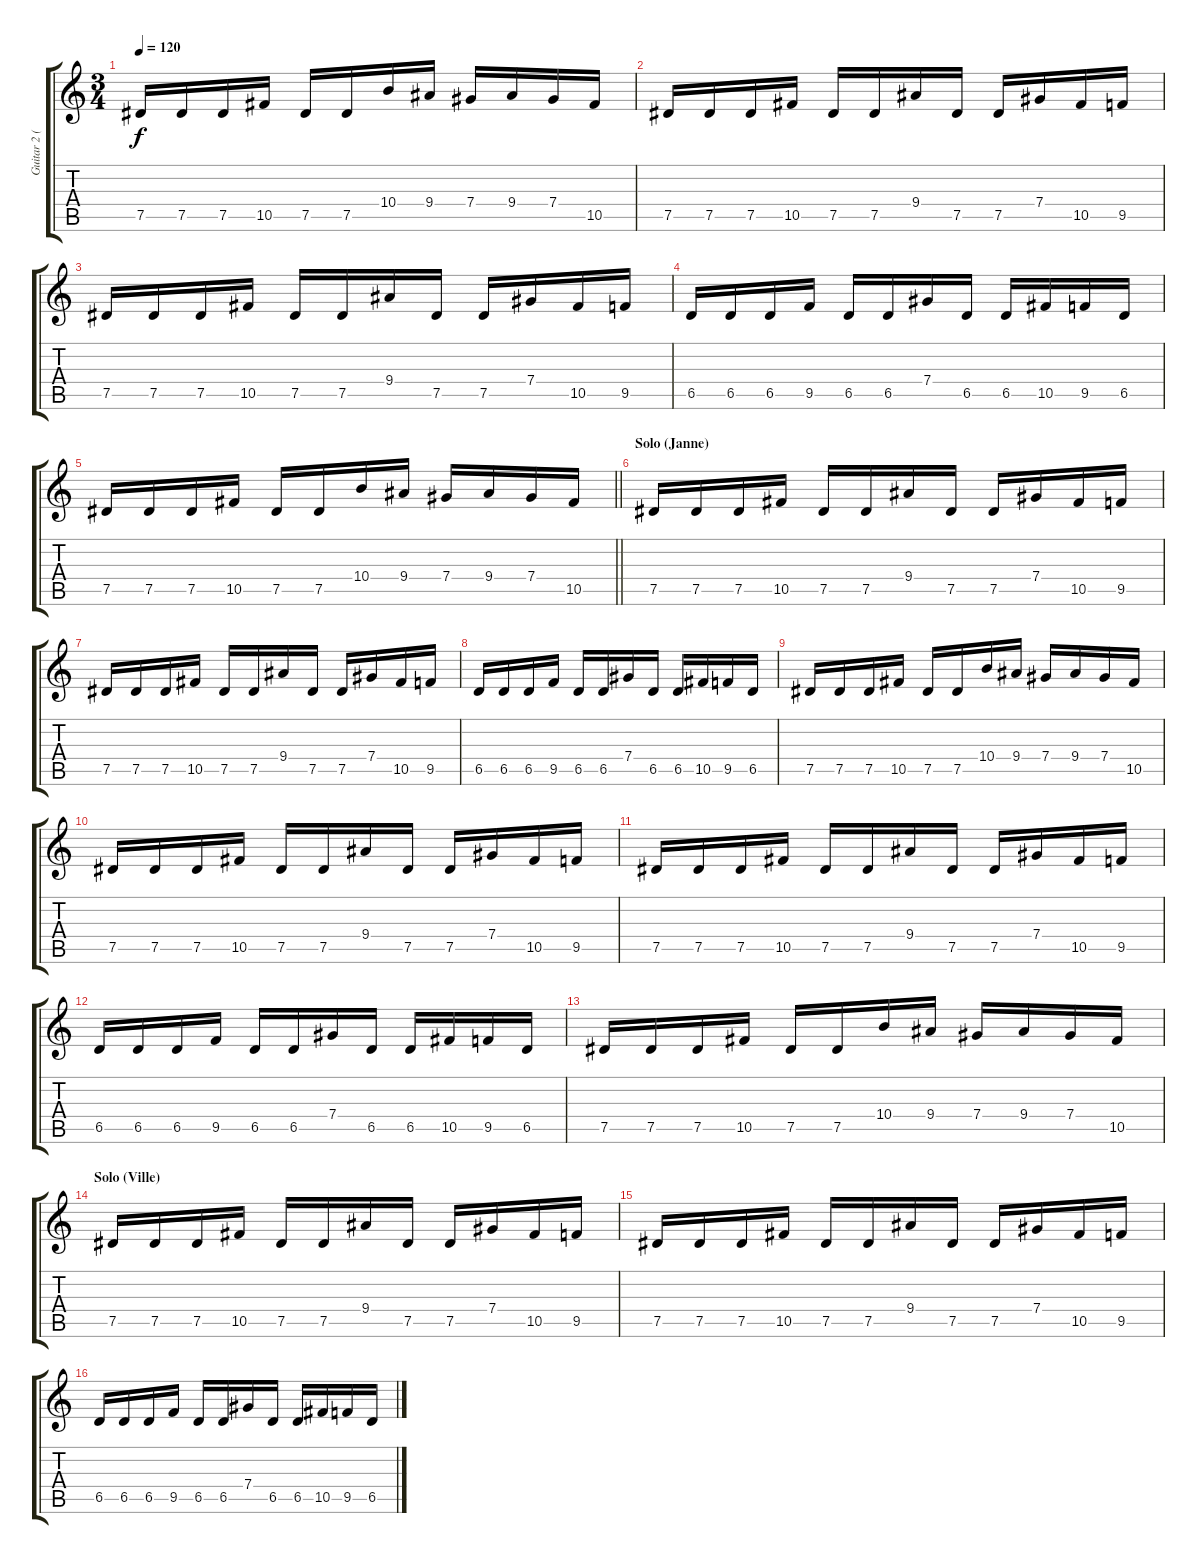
\track ("Guitar 2 (Ville)" "Guitar 2 (") {instrument overdrivenguitar}
\staff {score tabs}
\tuning (Eb4 Bb3 Gb3 Db3 Ab2 Eb2) {hide}
\ts (3 4)
\tempo 120
\clef g2
\ks c
7.5.16{dy f} 7.5.16 7.5.16 10.5.16 7.5.16 7.5.16 10.4.16 9.4.16 7.4.16 9.4.16 7.4.16 10.5.16 |
7.5.16 7.5.16 7.5.16 10.5.16 7.5.16 7.5.16 9.4.16 7.5.16 7.5.16 7.4.16 10.5.16 9.5.16 |
7.5.16 7.5.16 7.5.16 10.5.16 7.5.16 7.5.16 9.4.16 7.5.16 7.5.16 7.4.16 10.5.16 9.5.16 |
6.5.16 6.5.16 6.5.16 9.5.16 6.5.16 6.5.16 7.4.16 6.5.16 6.5.16 10.5.16 9.5.16 6.5.16 |
\barLineRight lightlight
7.5.16 7.5.16 7.5.16 10.5.16 7.5.16 7.5.16 10.4.16 9.4.16 7.4.16 9.4.16 7.4.16 10.5.16 |
\section ("" "Solo (Janne)")
7.5.16 7.5.16 7.5.16 10.5.16 7.5.16 7.5.16 9.4.16 7.5.16 7.5.16 7.4.16 10.5.16 9.5.16 |
7.5.16 7.5.16 7.5.16 10.5.16 7.5.16 7.5.16 9.4.16 7.5.16 7.5.16 7.4.16 10.5.16 9.5.16 |
6.5.16 6.5.16 6.5.16 9.5.16 6.5.16 6.5.16 7.4.16 6.5.16 6.5.16 10.5.16 9.5.16 6.5.16 |
7.5.16 7.5.16 7.5.16 10.5.16 7.5.16 7.5.16 10.4.16 9.4.16 7.4.16 9.4.16 7.4.16 10.5.16 |
7.5.16 7.5.16 7.5.16 10.5.16 7.5.16 7.5.16 9.4.16 7.5.16 7.5.16 7.4.16 10.5.16 9.5.16 |
7.5.16 7.5.16 7.5.16 10.5.16 7.5.16 7.5.16 9.4.16 7.5.16 7.5.16 7.4.16 10.5.16 9.5.16 |
6.5.16 6.5.16 6.5.16 9.5.16 6.5.16 6.5.16 7.4.16 6.5.16 6.5.16 10.5.16 9.5.16 6.5.16 |
7.5.16 7.5.16 7.5.16 10.5.16 7.5.16 7.5.16 10.4.16 9.4.16 7.4.16 9.4.16 7.4.16 10.5.16 |
\section ("" "Solo (Ville)")
7.5.16 7.5.16 7.5.16 10.5.16 7.5.16 7.5.16 9.4.16 7.5.16 7.5.16 7.4.16 10.5.16 9.5.16 |
7.5.16 7.5.16 7.5.16 10.5.16 7.5.16 7.5.16 9.4.16 7.5.16 7.5.16 7.4.16 10.5.16 9.5.16 |
6.5.16 6.5.16 6.5.16 9.5.16 6.5.16 6.5.16 7.4.16 6.5.16 6.5.16 10.5.16 9.5.16 6.5.16
